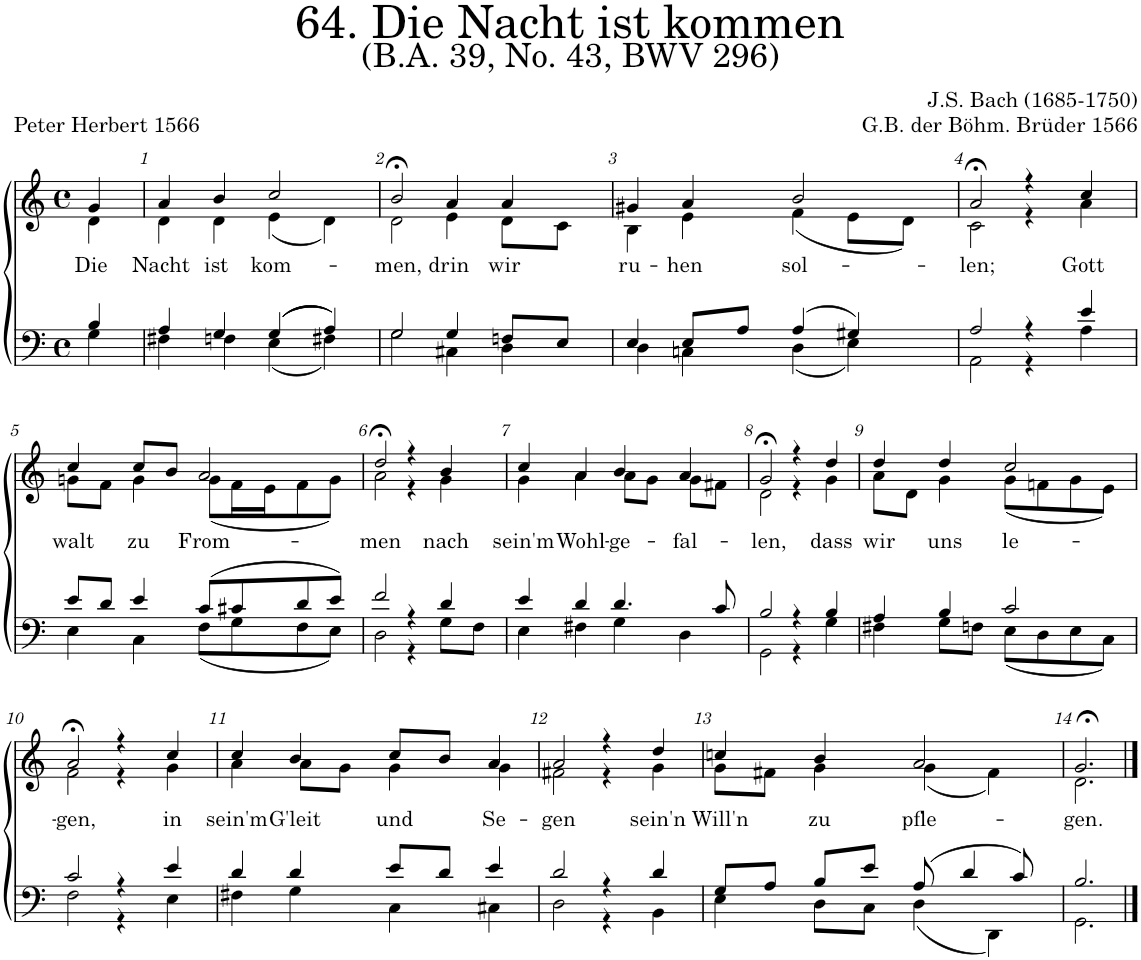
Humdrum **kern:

**kern	**kern	**text
*part2	*part1	*part1
*staff2	*staff1	*staff1
*I"Tenor/Bass	*I"Soprano/Alto	*
*clefF4	*clefG2	*
*k[]	*k[]	*
*M4/4	*M4/4	*
*met(c)	*met(c)	*
=	=	=
*^	*	*
!	!	!	!LO:LY:b
*	*	*^	*
4B/	4G\	4g/	4d\	Die
=1	=1	=1	=1	=1
!	!	!	!	!LO:LY:b
4A/	4F#X\	4a;</	4d\	Nacht
!	!	!	!	!LO:LY:b
4G/	4Fn\	4b/	4d\	ist
!	!	!	!	!LO:LY:b
((4G;</	(4E\	2cc/	(4e\	kom-
4A/))	4F#X\)	.	4d\)	.
=2	=2	=2	=2	=2
!	!	!	!	!LO:LY:b
2G/	2G\	2b;<,/	2d\	-men,
!	!	!	!	!LO:LY:b
4G/	4C#X\	4a/	4e\	drin
!	!	!	!	!LO:LY:b
8Fn/L	4D\	4a/	8d\L	wir
8E/J	.	.	8c\J	.
=3	=3	=3	=3	=3
!	!	!	!	!LO:LY:b
4E/	4D\	4g#X;</	4B\	ru-
!	!	!	!	!LO:LY:b
8E/L	4Cn\	4a/	4e\	-hen
8A/J	.	.	.	.
!	!	!	!	!LO:LY:b
(4A/	(4D\	2b/	(4f\	sol-
4G#X/)	4E\)	.	8e\L	.
.	.	.	8d\J)	.
=4	=4	=4	=4	=4
!	!	!	!	!LO:LY:b
2A/	2AA\	2a;</	2c\	-len;
4r	4r	4r	4r	.
!	!	!	!	!LO:LY:b
4e/	4A\	4cc/	4a\	Gott
!!LO:LB:g=z	!!
=5	=5	=5	=5	=5
!	!	!	!	!LO:LY:b
8e/L	4E\	4cc/	8gn\L	walt
8d/J	.	.	8f\J	.
!	!	!	!	!LO:LY:b
4e/	4C\	8cc/L	4g\	zu
.	.	8b/J	.	.
!	!	!	!	!LO:LY:b
(8c/L	(8F\L	2a/	(8g\L	From-
8c#X/	8G\	.	16f\L	.
.	.	.	16e\J	.
8d/	8F\	.	8f\	.
8e/J)	8E\J)	.	8g\J)	.
=6	=6	=6	=6	=6
!	!	!	!	!LO:LY:b
2f/	2D\	2dd;</	2a\	-men
4r	4r	4r	4r	.
!	!	!	!	!LO:LY:b
4d/	8G\L	4b/	4g\	nach
.	8F\J	.	.	.
=7	=7	=7	=7	=7
!	!	!	!	!LO:LY:b
4e/	4E\	4cc;</	4g\	sein'm
!	!	!	!	!LO:LY:b
4d/	4F#X\	4a/	4a\	Wohl-
!	!	!	!	!LO:LY:b
4.d/	4G\	4b/	8a\L	-ge-
.	.	.	8g\J	.
!	!	!	!	!LO:LY:b
.	4D\	4a/	8g\L	-fal-
8c/	.	.	8f#X\J	.
=8	=8	=8	=8	=8
!	!	!	!	!LO:LY:b
2B/	2GG\	2g;</	2d\	-len,
4r	4r	4r	4r	.
!	!	!	!	!LO:LY:b
4B/	4G\	4dd/	4g\	dass
=9	=9	=9	=9	=9
!	!	!	!	!LO:LY:b
4A/	4F#X\	4dd;</	8a\L	wir
.	.	.	8d\J	.
!	!	!	!	!LO:LY:b
4B/	8G\L	4dd/	4g\	uns
.	8Fn\J	.	.	.
!	!	!	!	!LO:LY:b
2c/	(8E\L	2cc/	(8g\L	le-
.	8D\	.	8fn\	.
.	8E\	.	8g\	.
.	8C\J)	.	8e\J)	.
!!LO:LB:g=z	!!
=10	=10	=10	=10	=10
!	!	!	!	!LO:LY:b
2c/	2F\	2a;</	2f\	-gen,
4r	4r	4r	4r	.
!	!	!	!	!LO:LY:b
4e/	4E\	4cc/	4g\	in
=11	=11	=11	=11	=11
!	!	!	!	!LO:LY:b
4d/	4F#X\	4cc;</	4a\	sein'm
!	!	!	!	!LO:LY:b
4d/	4G\	4b/	8a\L	G'leit
.	.	.	8g\J	.
!	!	!	!	!LO:LY:b
8e/L	4C\	8cc/L	4g\	und
8d/J	.	8b/J	.	.
!	!	!	!	!LO:LY:b
4e/	4C#X\	4a/	4g\	Se-
=12	=12	=12	=12	=12
!	!	!	!	!LO:LY:b
2d/	2D\	2a;</	2f#X\	-gen
4r	4r	4r	4r	.
!	!	!	!	!LO:LY:b
4d/	4BB\	4dd/	4g\	sein'n
=13	=13	=13	=13	=13
!	!	!	!	!LO:LY:b
8G/L	4E\	4ccn;</	8g\L	Will'n
8A/J	.	.	8f#X\J	.
!	!	!	!	!LO:LY:b
8B/L	8D\L	4b/	4g\	zu
8e/J	8C\J	.	.	.
!	!	!	!	!LO:LY:b
(8A/	(4D\	2a/	(4g\	pfle-
4d/	.	.	.	.
.	4DD\)	.	4f#\)	.
8c/)	.	.	.	.
=14	=14	=14	=14	=14
!	!	!	!	!LO:LY:b
2.B/	2.GG\	2.g;</	2.d\	-gen.
*v	*v	*	*	*
*	*v	*v	*
==	==	==
*-	*-	*-
